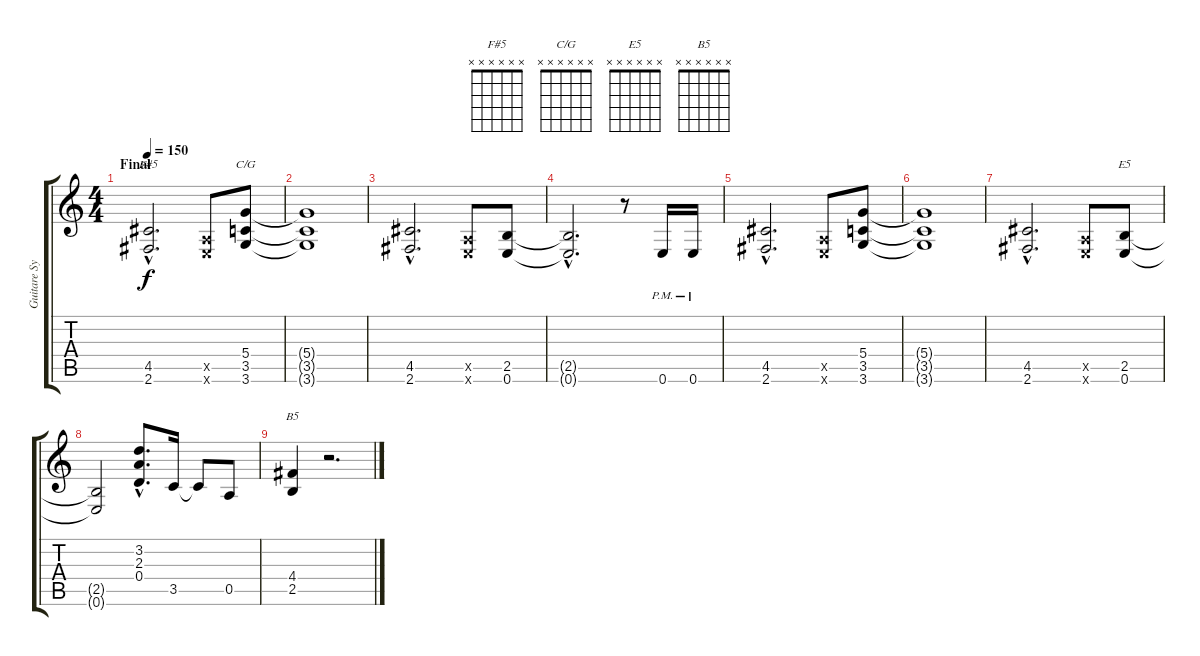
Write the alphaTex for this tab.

\track ("Guitare Sylvain" "Guitare Sy") {instrument overdrivenguitar}
\staff {score tabs}
\tuning (E4 B3 G3 D3 A2 E2) {hide}
\chord ("F#5" x x x x x x)
\chord ("C/G" x x x x x x)
\chord ("E5" x x x x x x)
\chord ("B5" x x x x x x)
\ts (4 4)
\section ("" "Final")
\tempo 150
\clef g2
\ks c
(4.5{hac} 2.6{hac}).2{d ch "F#5" dy f} (0.5{x} 0.6{x}).8 (5.4 3.5 3.6).8{ch "C/G"} |
(5.4{t} 3.5{t} 3.6{t}).1 |
(4.5{hac} 2.6{hac}).2{d} (0.5{x} 0.6{x}).8 (2.5 0.6).8 |
(2.5{hac t} 0.6{hac t}).2{d} r.8 0.6{pm}.16 0.6{pm}.16 |
(4.5{hac} 2.6{hac}).2{d} (0.5{x} 0.6{x}).8 (5.4 3.5 3.6).8 |
(5.4{t} 3.5{t} 3.6{t}).1 |
(4.5{hac} 2.6{hac}).2{d} (0.5{x} 0.6{x}).8 (2.5 0.6).8{ch "E5"} |
(2.5{t} 0.6{t}).2 (3.2{hac} 2.3{hac} 0.4{hac}).8{d} 3.5.16 3.5{t}.8 0.5.8 |
(4.4 2.5).4{ch "B5"} r.2{d}
